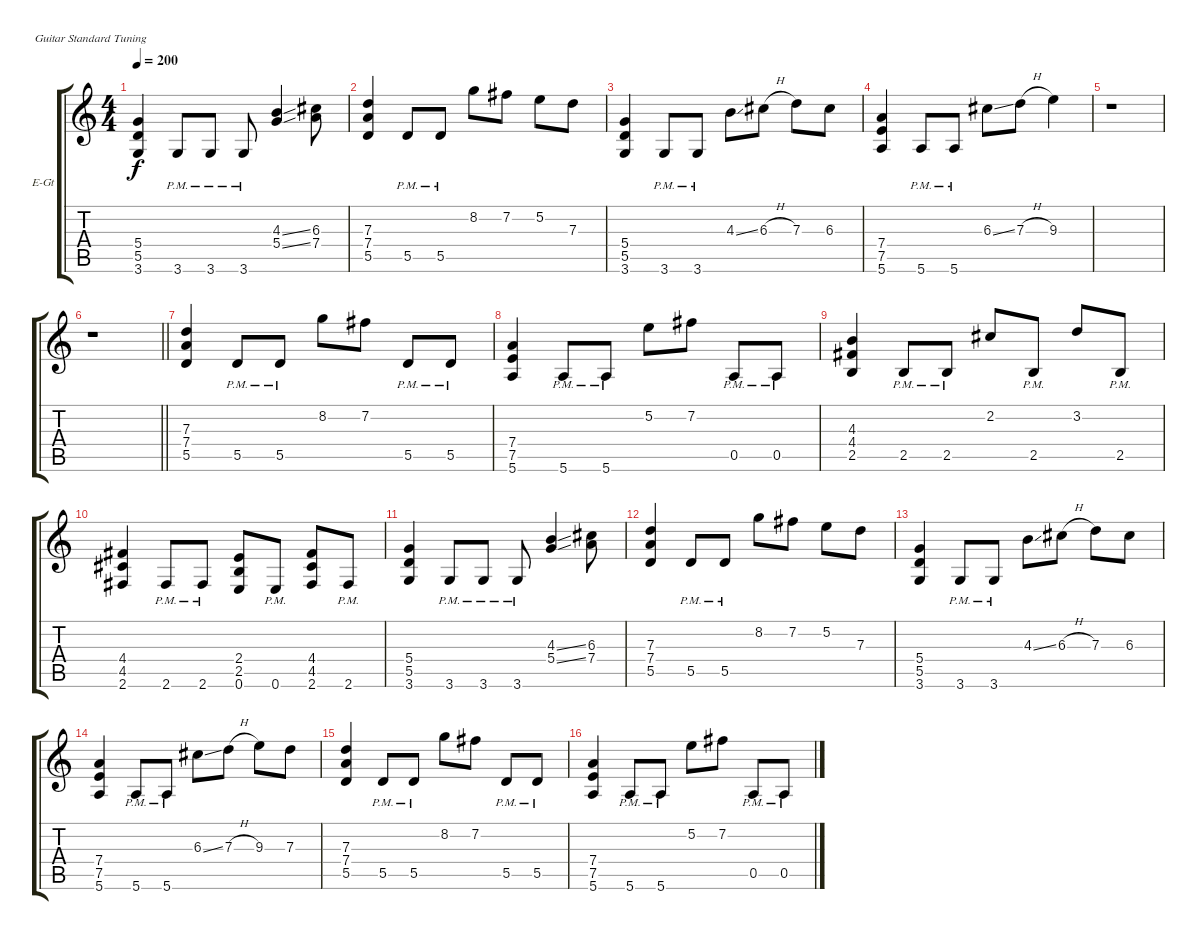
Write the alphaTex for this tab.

\bracketExtendMode groupsimilarinstruments
\firstSystemTrackNameOrientation horizontal
\otherSystemsTrackNameOrientation horizontal
\track ("Guitarra Acomp." "E-Gt") {instrument overdrivenguitar}
\staff {score tabs}
\tuning (E4 B3 G3 D3 A2 E2)
\ts (4 4)
\tempo 200
\clef g2
\ks c
(5.4 5.5 3.6).4{dy f} 3.6{pm}.8 3.6{pm}.8 3.6{pm}.8 (4.3{ss} 5.4{ss}).4 (6.3 7.4).8 |
(7.3 7.4 5.5).4 5.5{pm}.8 5.5{pm}.8 8.2.8 7.2.8 5.2.8 7.3.8 |
(5.4 5.5 3.6).4 3.6{pm}.8 3.6{pm}.8 4.3{ss}.8 6.3{h}.8 7.3.8 6.3.8 |
(7.4 7.5 5.6).4 5.6{pm}.8 5.6{pm}.8 6.3{ss}.8 7.3{h}.8 9.3.4 |
r.1 |
\barLineRight lightlight
r.1 |
(7.3 7.4 5.5).4 5.5{pm}.8 5.5{pm}.8 8.2.8 7.2.8 5.5{pm}.8 5.5{pm}.8 |
(7.4 7.5 5.6).4 5.6{pm}.8 5.6{pm}.8 5.2.8 7.2.8 0.5{pm}.8 0.5{pm}.8 |
(4.3 4.4 2.5).4 2.5{pm}.8 2.5{pm}.8 2.2.8 2.5{pm}.8 3.2.8 2.5{pm}.8 |
(4.4 4.5 2.6).4 2.6{pm}.8 2.6{pm}.8 (2.4 2.5 0.6).8 0.6{pm}.8 (4.4 4.5 2.6).8 2.6{pm}.8 |
(5.4 5.5 3.6).4 3.6{pm}.8 3.6{pm}.8 3.6{pm}.8 (4.3{ss} 5.4{ss}).4 (6.3 7.4).8 |
(7.3 7.4 5.5).4 5.5{pm}.8 5.5{pm}.8 8.2.8 7.2.8 5.2.8 7.3.8 |
(5.4 5.5 3.6).4 3.6{pm}.8 3.6{pm}.8 4.3{ss}.8 6.3{h}.8 7.3.8 6.3.8 |
(7.4 7.5 5.6).4 5.6{pm}.8 5.6{pm}.8 6.3{ss}.8 7.3{h}.8 9.3.8 7.3.8 |
(7.3 7.4 5.5).4 5.5{pm}.8 5.5{pm}.8 8.2.8 7.2.8 5.5{pm}.8 5.5{pm}.8 |
(7.4 7.5 5.6).4 5.6{pm}.8 5.6{pm}.8 5.2.8 7.2.8 0.5{pm}.8 0.5{pm}.8
